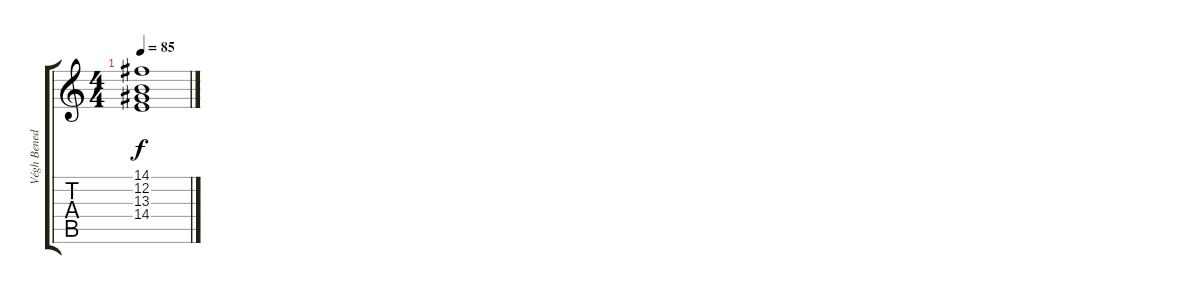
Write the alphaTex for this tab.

\track ("Végh Benedek - Effekt" "Végh Bened") {instrument pad2warm}
\staff {score tabs}
\tuning (E4 B3 G3 D3 A2 E2) {hide}
\ts (4 4)
\tempo 85
\clef g2
\ks c
(14.1 12.2 13.3 14.4).1{dy f}
